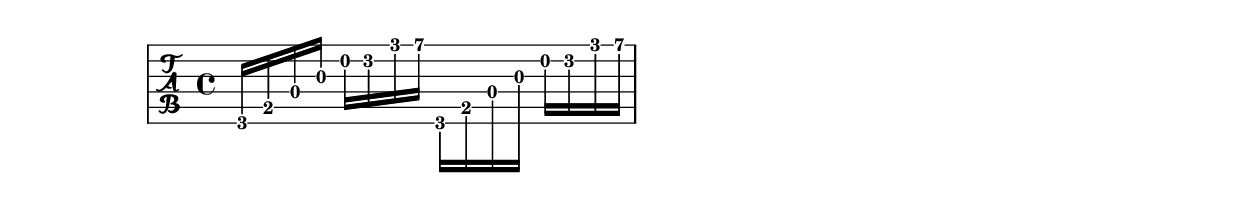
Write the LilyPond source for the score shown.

% Do not edit this file; it is automatically
% generated from Documentation/snippets/new
% This file is in the public domain.
%% Note: this file works from version 2.13.4
\version "2.13.10"

\header {
%% Translation of GIT committish: b2d4318d6c53df8469dfa4da09b27c15a374d0ca
  texidoces = "
La dirección de las plicas se contola de la misma forma en la
tablatura que en la notación tradicional. Las barras se pueden
poner horizontales, como se muestra en este ejemplo.

"
  doctitlees = "Comportamiento de las plicas y las barras de corchea en tablaturas"


%% Translation of GIT committish: d96023d8792c8af202c7cb8508010c0d3648899d
  texidocde = "
Die Richtung von Hälsen wird in Tabulaturen genauso wie in normaler Notation
eingestellt.  Balken können horizontal eingestellt werden, wie das Beispiel
zeigt.

"
  doctitlede = "Hals- und Balkenverhalten in einer Tabulatur"

%% Translation of GIT committish: cd4950757ab1ab6c89805b0b7c978bfca034f940

  texidocfr = "
La direction des hampes se gère dans les tablatures tout comme en
notation traditionnelle.  Les ligatures peuvent être mises à l'horizontale
comme le montre cet exemple.

"
  doctitlefr = "Hampes et ligatures en mode tablature"


  lsrtags = "fretted-strings"
  texidoc = "
The direction of stems is controlled the same way in tablature as in
traditional notation.  Beams can be made horizontal, as shown in this
example.
"
  doctitle = "Stem and beam behavior in tablature"
} % begin verbatim


\new TabStaff {
  \relative c {
    \tabFullNotation
    g16 b d g b d g b
    \stemDown
    \override Beam #'damping = #+inf.0
    g,,16 b d g b d g b
  }
}
